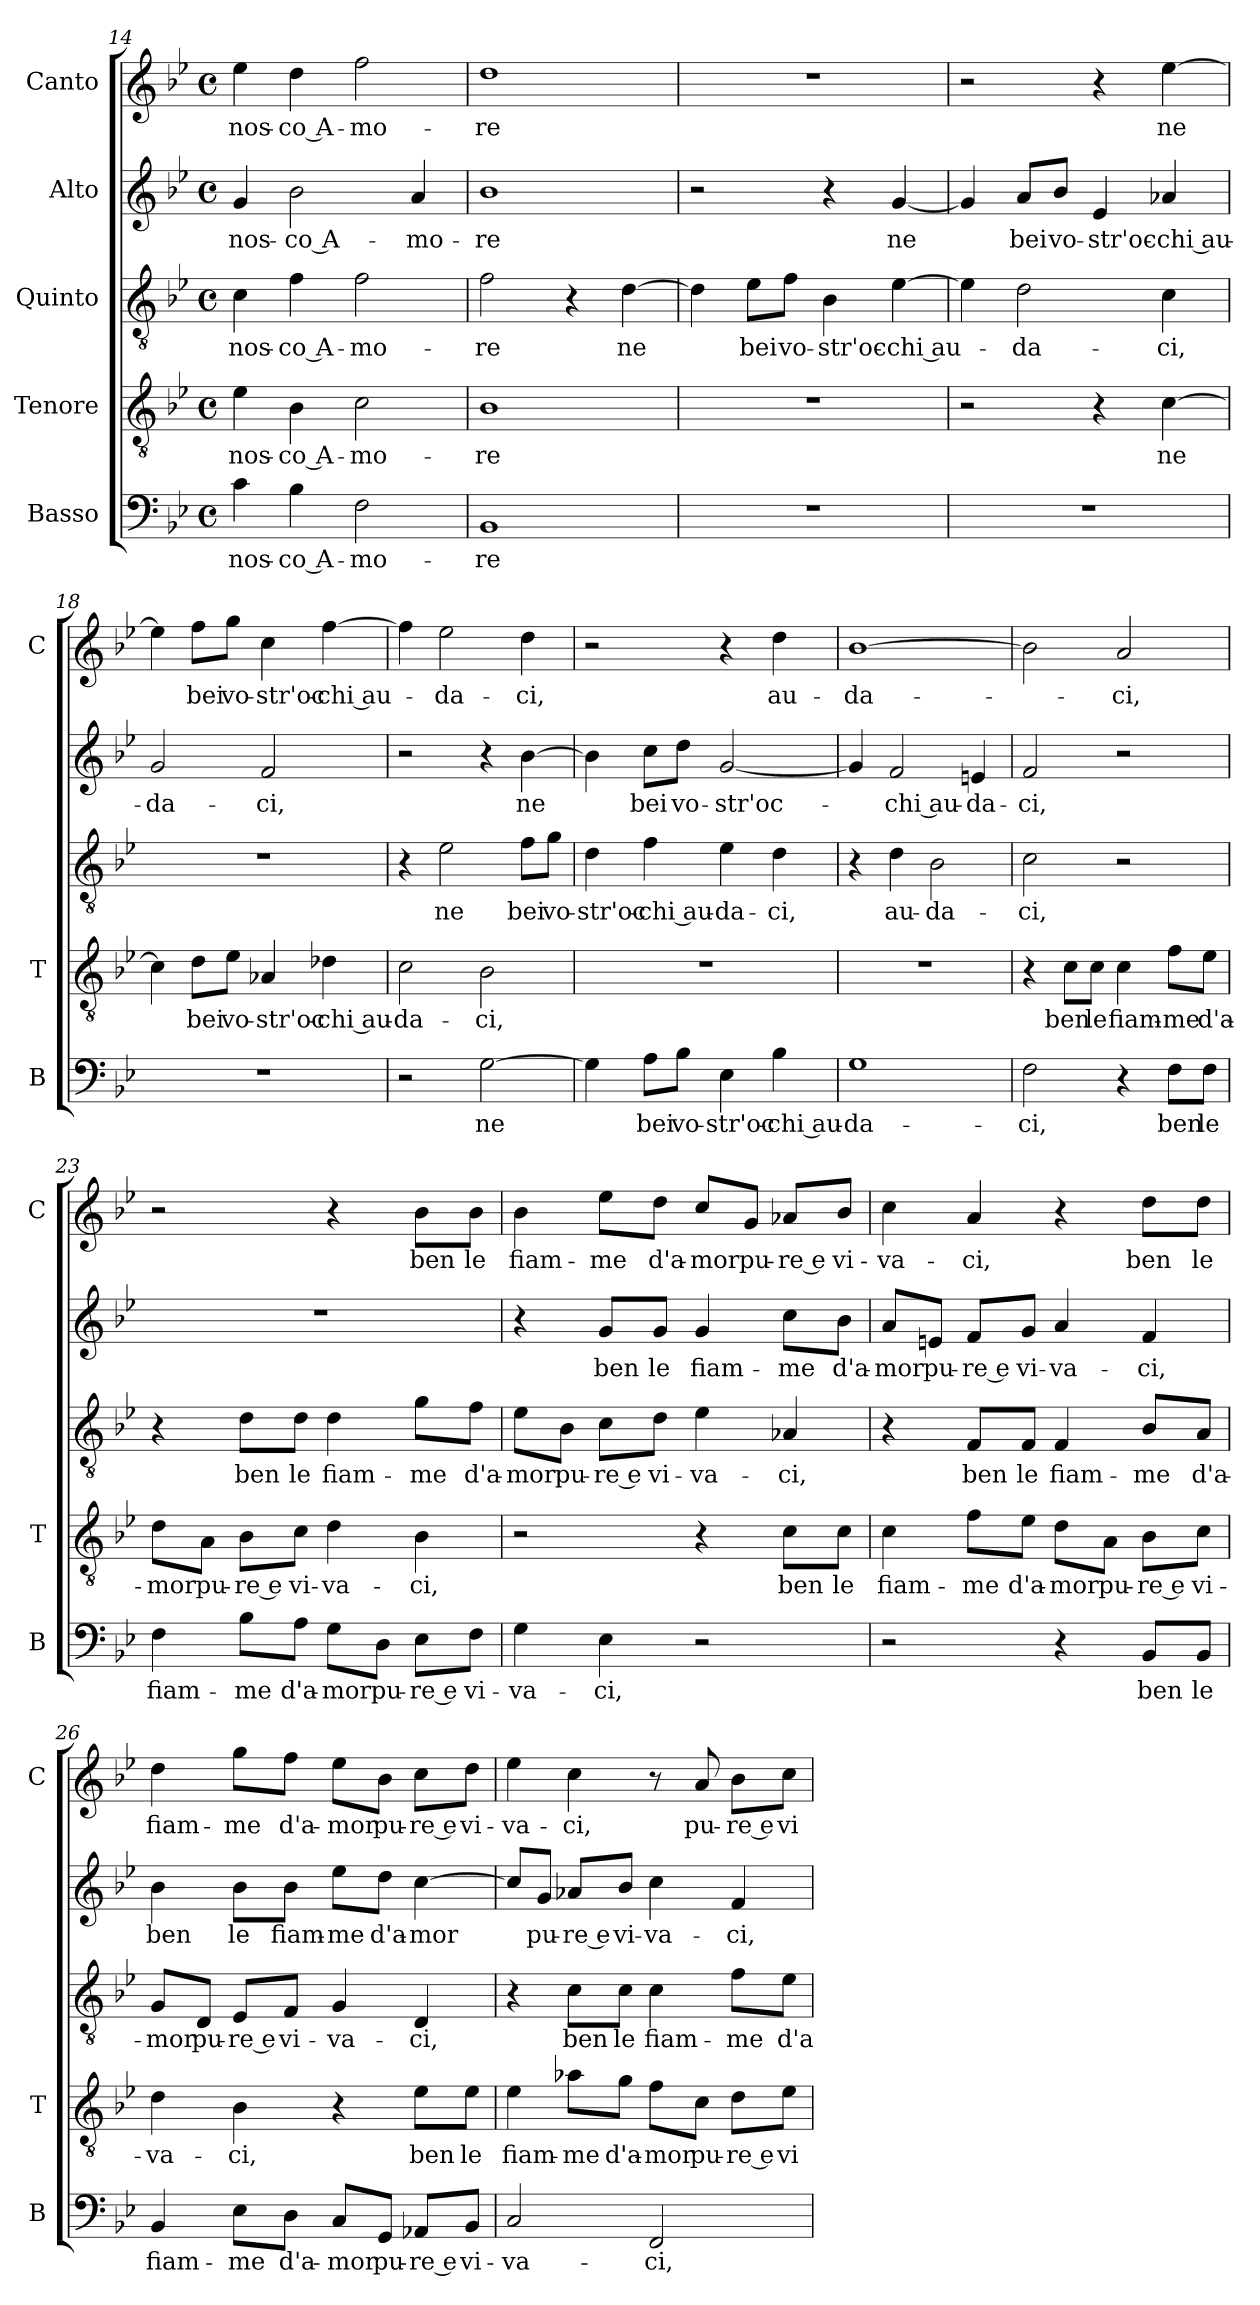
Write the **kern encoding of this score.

**kern	**text	**kern	**text	**kern	**text	**kern	**text	**kern	**text
*part5	*part5	*part4	*part4	*part3	*part3	*part2	*part2	*part1	*part1
*staff5	*staff5	*staff4	*staff4	*staff3	*staff3	*staff2	*staff2	*staff1	*staff1
*I"Basso	*	*I"Tenore	*	*I"Quinto	*	*I"Alto	*	*I"Canto	*
*I'B	*	*I'T	*	*	*	*	*	*I'C	*
*clefF4	*	*clefGv2	*	*clefGv2	*	*clefG2	*	*clefG2	*
*k[b-e-]	*	*k[b-e-]	*	*k[b-e-]	*	*k[b-e-]	*	*k[b-e-]	*
*B-:	*	*B-:	*	*B-:	*	*B-:	*	*B-:	*
*M4/4	*	*M4/4	*	*M4/4	*	*M4/4	*	*M4/4	*
*met(c)	*	*met(c)	*	*met(c)	*	*met(c)	*	*met(c)	*
=14	=14	=14	=14	=14	=14	=14	=14	=14	=14
!	!LO:LY:b	!	!LO:LY:b	!	!LO:LY:b	!	!LO:LY:b	!	!LO:LY:b
4c\	-nos-	4e-\	-nos-	4c\	-nos-	4g/	-nos-	4ee-\	-nos-
!	!LO:LY:b	!	!LO:LY:b	!	!LO:LY:b	!	!LO:LY:b	!	!LO:LY:b
4B-\	-co A-	4B-\	-co A-	4f\	-co A-	2b-\	-co A-	4dd\	-co A-
!	!LO:LY:b	!	!LO:LY:b	!	!LO:LY:b	!	!	!	!LO:LY:b
2F\	-mo-	2c\	-mo-	2f\	-mo-	.	.	2ff\	-mo-
!	!	!	!	!	!	!	!LO:LY:b	!	!
.	.	.	.	.	.	4a/	-mo-	.	.
=15	=15	=15	=15	=15	=15	=15	=15	=15	=15
!	!LO:LY:b	!	!LO:LY:b	!	!LO:LY:b	!	!LO:LY:b	!	!LO:LY:b
1BB-	-re	1B-	-re	2f\	-re	1b-	-re	1dd	-re
.	.	.	.	4r	.	.	.	.	.
!	!	!	!	!	!LO:LY:b	!	!	!	!
.	.	.	.	[4d\	ne	.	.	.	.
=16	=16	=16	=16	=16	=16	=16	=16	=16	=16
1r	.	1r	.	4d\]	.	2r	.	1r	.
!	!	!	!	!	!LO:LY:b	!	!	!	!
.	.	.	.	8e-\L	bei	.	.	.	.
!	!	!	!	!	!LO:LY:b	!	!	!	!
.	.	.	.	8f\J	vo-	.	.	.	.
!	!	!	!	!	!LO:LY:b	!	!	!	!
.	.	.	.	4B-\	-str'oc-	4r	.	.	.
!	!	!	!	!	!LO:LY:b	!	!LO:LY:b	!	!
.	.	.	.	[4e-\	-chi au-	[4g/	ne	.	.
=17	=17	=17	=17	=17	=17	=17	=17	=17	=17
1r	.	2r	.	4e-\]	.	4g/]	.	2r	.
!	!	!	!	!	!LO:LY:b	!	!LO:LY:b	!	!
.	.	.	.	2d\	-da-	8a/L	bei	.	.
!	!	!	!	!	!	!	!LO:LY:b	!	!
.	.	.	.	.	.	8b-/J	vo-	.	.
!	!	!	!	!	!	!	!LO:LY:b	!	!
.	.	4r	.	.	.	4e-/	-str'oc-	4r	.
!	!	!	!LO:LY:b	!	!LO:LY:b	!	!LO:LY:b	!	!LO:LY:b
.	.	[4c\	ne	4c\	-ci,	4a-X/	-chi au-	[4ee-\	ne
!!LO:LB:g=z
=18	=18	=18	=18	=18	=18	=18	=18	=18	=18
!	!	!	!	!	!	!	!LO:LY:b	!	!
1r	.	4c\]	.	1r	.	2g/	-da-	4ee-\]	.
!	!	!	!LO:LY:b	!	!	!	!	!	!LO:LY:b
.	.	8d\L	bei	.	.	.	.	8ff\L	bei
!	!	!	!LO:LY:b	!	!	!	!	!	!LO:LY:b
.	.	8e-\J	vo-	.	.	.	.	8gg\J	vo-
!	!	!	!LO:LY:b	!	!	!	!LO:LY:b	!	!LO:LY:b
.	.	4A-X/	-str'oc-	.	.	2f/	-ci,	4cc\	-str'oc-
!	!	!	!LO:LY:b	!	!	!	!	!	!LO:LY:b
.	.	4d-X\	-chi au-	.	.	.	.	[4ff\	-chi au-
=19	=19	=19	=19	=19	=19	=19	=19	=19	=19
!	!	!	!LO:LY:b	!	!	!	!	!	!
2r	.	2c\	-da-	4r	.	2r	.	4ff\]	.
!	!	!	!	!	!LO:LY:b	!	!	!	!LO:LY:b
.	.	.	.	2e-\	ne	.	.	2ee-\	-da-
!	!LO:LY:b	!	!LO:LY:b	!	!	!	!	!	!
[2G\	ne	2B-\	-ci,	.	.	4r	.	.	.
!	!	!	!	!	!LO:LY:b	!	!LO:LY:b	!	!LO:LY:b
.	.	.	.	8f\L	bei	[4b-\	ne	4dd\	-ci,
!	!	!	!	!	!LO:LY:b	!	!	!	!
.	.	.	.	8g\J	vo-	.	.	.	.
=20	=20	=20	=20	=20	=20	=20	=20	=20	=20
!	!	!	!	!	!LO:LY:b	!	!	!	!
4G\]	.	1r	.	4d\	-str'oc-	4b-\]	.	2r	.
!	!LO:LY:b	!	!	!	!LO:LY:b	!	!LO:LY:b	!	!
8A\L	bei	.	.	4f\	-chi au-	8cc\L	bei	.	.
!	!LO:LY:b	!	!	!	!	!	!LO:LY:b	!	!
8B-\J	vo-	.	.	.	.	8dd\J	vo-	.	.
!	!LO:LY:b	!	!	!	!LO:LY:b	!	!LO:LY:b	!	!
4E-\	-str'oc-	.	.	4e-\	-da-	[2g/	-str'oc-	4r	.
!	!LO:LY:b	!	!	!	!LO:LY:b	!	!	!	!LO:LY:b
4B-\	-chi au-	.	.	4d\	-ci,	.	.	4dd\	au-
=21	=21	=21	=21	=21	=21	=21	=21	=21	=21
!	!LO:LY:b	!	!	!	!	!	!	!	!LO:LY:b
1G	-da-	1r	.	4r	.	4g/]	.	[1b-	-da-
!	!	!	!	!	!LO:LY:b	!	!LO:LY:b	!	!
.	.	.	.	4d\	au-	2f/	-chi au-	.	.
!	!	!	!	!	!LO:LY:b	!	!	!	!
.	.	.	.	2B-\	-da-	.	.	.	.
!	!	!	!	!	!	!	!LO:LY:b	!	!
.	.	.	.	.	.	4en/	-da-	.	.
=22	=22	=22	=22	=22	=22	=22	=22	=22	=22
!	!LO:LY:b	!	!	!	!LO:LY:b	!	!LO:LY:b	!	!
2F\	-ci,	4r	.	2c\	-ci,	2f/	-ci,	2b-\]	.
!	!	!	!LO:LY:b	!	!	!	!	!	!
.	.	8c\L	ben	.	.	.	.	.	.
!	!	!	!LO:LY:b	!	!	!	!	!	!
.	.	8c\J	le	.	.	.	.	.	.
!	!	!	!LO:LY:b	!	!	!	!	!	!LO:LY:b
4r	.	4c\	fiam-	2r	.	2r	.	2a/	-ci,
!	!LO:LY:b	!	!LO:LY:b	!	!	!	!	!	!
8F\L	ben	8f\L	-me	.	.	.	.	.	.
!	!LO:LY:b	!	!LO:LY:b	!	!	!	!	!	!
8F\J	le	8e-\J	d'a-	.	.	.	.	.	.
!!LO:LB:g=z
=23	=23	=23	=23	=23	=23	=23	=23	=23	=23
!	!LO:LY:b	!	!LO:LY:b	!	!	!	!	!	!
4F\	fiam-	8d\L	-mor	4r	.	1r	.	2r	.
!	!	!	!LO:LY:b	!	!	!	!	!	!
.	.	8A\J	pu-	.	.	.	.	.	.
!	!LO:LY:b	!	!LO:LY:b	!	!LO:LY:b	!	!	!	!
8B-\L	-me	8B-\L	-re e	8d\L	ben	.	.	.	.
!	!LO:LY:b	!	!LO:LY:b	!	!LO:LY:b	!	!	!	!
8A\J	d'a-	8c\J	vi-	8d\J	le	.	.	.	.
!	!LO:LY:b	!	!LO:LY:b	!	!LO:LY:b	!	!	!	!
8G\L	-mor	4d\	-va-	4d\	fiam-	.	.	4r	.
!	!LO:LY:b	!	!	!	!	!	!	!	!
8D\J	pu-	.	.	.	.	.	.	.	.
!	!LO:LY:b	!	!LO:LY:b	!	!LO:LY:b	!	!	!	!LO:LY:b
8E-\L	-re e	4B-\	-ci,	8g\L	-me	.	.	8b-\L	ben
!	!LO:LY:b	!	!	!	!LO:LY:b	!	!	!	!LO:LY:b
8F\J	vi-	.	.	8f\J	d'a-	.	.	8b-\J	le
=24	=24	=24	=24	=24	=24	=24	=24	=24	=24
!	!LO:LY:b	!	!	!	!LO:LY:b	!	!	!	!LO:LY:b
4G\	-va-	2r	.	8e-\L	-mor	4r	.	4b-\	fiam-
!	!	!	!	!	!LO:LY:b	!	!	!	!
.	.	.	.	8B-\J	pu-	.	.	.	.
!	!LO:LY:b	!	!	!	!LO:LY:b	!	!LO:LY:b	!	!LO:LY:b
4E-\	-ci,	.	.	8c\L	-re e	8g/L	ben	8ee-\L	-me
!	!	!	!	!	!LO:LY:b	!	!LO:LY:b	!	!LO:LY:b
.	.	.	.	8d\J	vi-	8g/J	le	8dd\J	d'a-
!	!	!	!	!	!LO:LY:b	!	!LO:LY:b	!	!LO:LY:b
2r	.	4r	.	4e-\	-va-	4g/	fiam-	8cc/L	-mor
!	!	!	!	!	!	!	!	!	!LO:LY:b
.	.	.	.	.	.	.	.	8g/J	pu-
!	!	!	!LO:LY:b	!	!LO:LY:b	!	!LO:LY:b	!	!LO:LY:b
.	.	8c\L	ben	4A-X/	-ci,	8cc\L	-me	8a-X/L	-re e
!	!	!	!LO:LY:b	!	!	!	!LO:LY:b	!	!LO:LY:b
.	.	8c\J	le	.	.	8b-\J	d'a-	8b-/J	vi-
=25	=25	=25	=25	=25	=25	=25	=25	=25	=25
!	!	!	!LO:LY:b	!	!	!	!LO:LY:b	!	!LO:LY:b
2r	.	4c\	fiam-	4r	.	8a/L	-mor	4cc\	-va-
!	!	!	!	!	!	!	!LO:LY:b	!	!
.	.	.	.	.	.	8en/J	pu-	.	.
!	!	!	!LO:LY:b	!	!LO:LY:b	!	!LO:LY:b	!	!LO:LY:b
.	.	8f\L	-me	8F/L	ben	8f/L	-re e	4a/	-ci,
!	!	!	!LO:LY:b	!	!LO:LY:b	!	!LO:LY:b	!	!
.	.	8e-\J	d'a-	8F/J	le	8g/J	vi-	.	.
!	!	!	!LO:LY:b	!	!LO:LY:b	!	!LO:LY:b	!	!
4r	.	8d\L	-mor	4F/	fiam-	4a/	-va-	4r	.
!	!	!	!LO:LY:b	!	!	!	!	!	!
.	.	8A\J	pu-	.	.	.	.	.	.
!	!LO:LY:b	!	!LO:LY:b	!	!LO:LY:b	!	!LO:LY:b	!	!LO:LY:b
8BB-/L	ben	8B-\L	-re e	8B-/L	-me	4f/	-ci,	8dd\L	ben
!	!LO:LY:b	!	!LO:LY:b	!	!LO:LY:b	!	!	!	!LO:LY:b
8BB-/J	le	8c\J	vi-	8A/J	d'a-	.	.	8dd\J	le
!!LO:PB:g=z
=26	=26	=26	=26	=26	=26	=26	=26	=26	=26
!	!LO:LY:b	!	!LO:LY:b	!	!LO:LY:b	!	!LO:LY:b	!	!LO:LY:b
4BB-/	fiam-	4d\	-va-	8G/L	-mor	4b-\	ben	4dd\	fiam-
!	!	!	!	!	!LO:LY:b	!	!	!	!
.	.	.	.	8D/J	pu-	.	.	.	.
!	!LO:LY:b	!	!LO:LY:b	!	!LO:LY:b	!	!LO:LY:b	!	!LO:LY:b
8E-\L	-me	4B-\	-ci,	8E-/L	-re e	8b-\L	le	8gg\L	-me
!	!LO:LY:b	!	!	!	!LO:LY:b	!	!LO:LY:b	!	!LO:LY:b
8D\J	d'a-	.	.	8F/J	vi-	8b-\J	fiam-	8ff\J	d'a-
!	!LO:LY:b	!	!	!	!LO:LY:b	!	!LO:LY:b	!	!LO:LY:b
8C/L	-mor	4r	.	4G/	-va-	8ee-\L	-me	8ee-\L	-mor
!	!LO:LY:b	!	!	!	!	!	!LO:LY:b	!	!LO:LY:b
8GG/J	pu-	.	.	.	.	8dd\J	d'a-	8b-\J	pu-
!	!LO:LY:b	!	!LO:LY:b	!	!LO:LY:b	!	!LO:LY:b	!	!LO:LY:b
8AA-X/L	-re e	8e-\L	ben	4D/	-ci,	[4cc\	-mor	8cc\L	-re e
!	!LO:LY:b	!	!LO:LY:b	!	!	!	!	!	!LO:LY:b
8BB-/J	vi-	8e-\J	le	.	.	.	.	8dd\J	vi-
=27	=27	=27	=27	=27	=27	=27	=27	=27	=27
!	!LO:LY:b	!	!LO:LY:b	!	!	!	!	!	!LO:LY:b
2C/	-va-	4e-\	fiam-	4r	.	8cc/L]	.	4ee-\	-va-
!	!	!	!	!	!	!	!LO:LY:b	!	!
.	.	.	.	.	.	8g/J	pu-	.	.
!	!	!	!LO:LY:b	!	!LO:LY:b	!	!LO:LY:b	!	!LO:LY:b
.	.	8a-X\L	-me	8c\L	ben	8a-X/L	-re e	4cc\	-ci,
!	!	!	!LO:LY:b	!	!LO:LY:b	!	!LO:LY:b	!	!
.	.	8g\J	d'a-	8c\J	le	8b-/J	vi-	.	.
!	!LO:LY:b	!	!LO:LY:b	!	!LO:LY:b	!	!LO:LY:b	!	!
2FF/	-ci,	8f\L	-mor	4c\	fiam-	4cc\	-va-	8r	.
!	!	!	!LO:LY:b	!	!	!	!	!	!LO:LY:b
.	.	8c\J	pu-	.	.	.	.	8a/	pu-
!	!	!	!LO:LY:b	!	!LO:LY:b	!	!LO:LY:b	!	!LO:LY:b
.	.	8d\L	-re e	8f\L	-me	4f/	-ci,	8b-\L	-re e
!	!	!	!LO:LY:b	!	!LO:LY:b	!	!	!	!LO:LY:b
.	.	8e-\J	vi-	8e-\J	d'a-	.	.	8cc\J	vi-
=	=	=	=	=	=	=	=	=	=
*-	*-	*-	*-	*-	*-	*-	*-	*-	*-
